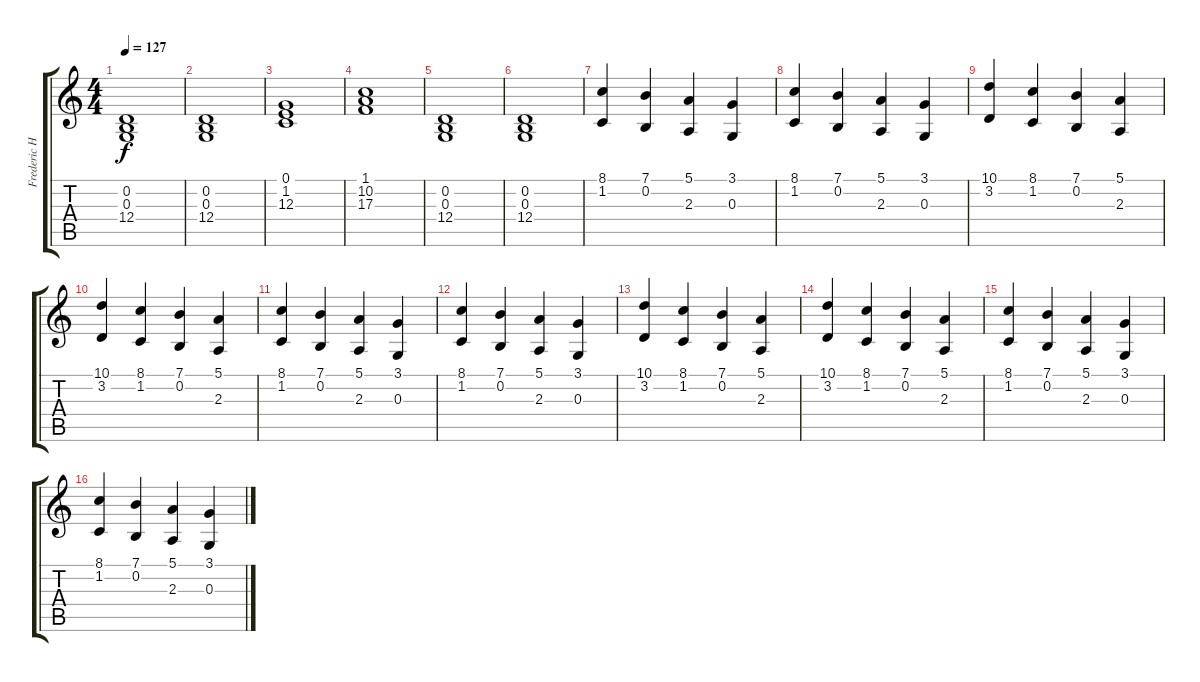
\track ("Frederic Helmer" "Frederic H") {instrument stringensemble1}
\staff {score tabs}
\tuning (E4 B3 G3 D3 A2 E2) {hide}
\ts (4 4)
\tempo 127
\clef g2
\ks c
(0.2 0.3 12.4).1{dy f} |
(0.2 0.3 12.4).1 |
(0.1 1.2 12.3).1 |
(1.1 10.2 17.3).1 |
(0.2 0.3 12.4).1 |
(0.2 0.3 12.4).1 |
(8.1 1.2).4 (7.1 0.2).4 (5.1 2.3).4 (3.1 0.3).4 |
(8.1 1.2).4 (7.1 0.2).4 (5.1 2.3).4 (3.1 0.3).4 |
(10.1 3.2).4 (8.1 1.2).4 (7.1 0.2).4 (5.1 2.3).4 |
(10.1 3.2).4 (8.1 1.2).4 (7.1 0.2).4 (5.1 2.3).4 |
(8.1 1.2).4 (7.1 0.2).4 (5.1 2.3).4 (3.1 0.3).4 |
(8.1 1.2).4 (7.1 0.2).4 (5.1 2.3).4 (3.1 0.3).4 |
(10.1 3.2).4 (8.1 1.2).4 (7.1 0.2).4 (5.1 2.3).4 |
(10.1 3.2).4 (8.1 1.2).4 (7.1 0.2).4 (5.1 2.3).4 |
(8.1 1.2).4 (7.1 0.2).4 (5.1 2.3).4 (3.1 0.3).4 |
(8.1 1.2).4 (7.1 0.2).4 (5.1 2.3).4 (3.1 0.3).4
